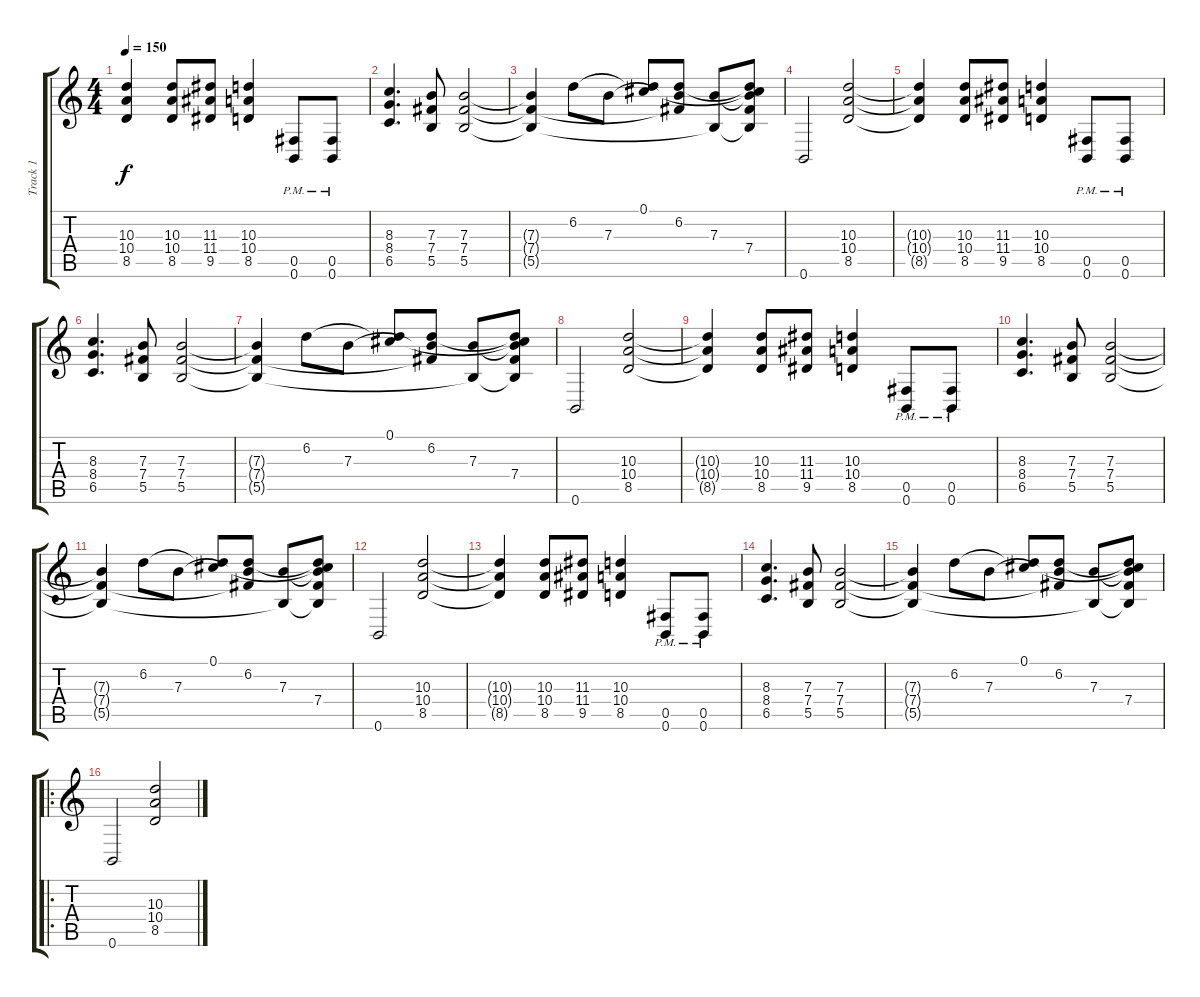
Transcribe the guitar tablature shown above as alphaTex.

\track ("Track 1" "Track 1") {instrument overdrivenguitar}
\staff {score tabs}
\tuning (Db4 Ab3 E3 B2 Gb2 B1) {hide}
\ts (4 4)
\tempo 150
\clef g2
\ks c
(10.3{t} 10.4{t} 8.5{t}).4{dy f} (10.3 10.4 8.5).8 (11.3 11.4 9.5).8 (10.3 10.4 8.5).4 (0.5{pm} 0.6{pm}).8 (0.5{pm} 0.6{pm}).8 |
(8.3 8.4 6.5).4{d} (7.3 7.4 5.5).8 (7.3 7.4 5.5).2 |
(7.3{t} 7.4{t} 5.5{t}).4 6.2.8 7.3.8 (0.1 6.2{t}).8 (6.2 7.3{t} 7.4{t}).8 (7.3 5.5{t}).8 (0.1{t} 6.2{t} 7.3{t} 7.4 5.5{t}).8 |
0.6.2 (10.3 10.4 8.5).2 |
(10.3{t} 10.4{t} 8.5{t}).4 (10.3 10.4 8.5).8 (11.3 11.4 9.5).8 (10.3 10.4 8.5).4 (0.5{pm} 0.6{pm}).8 (0.5{pm} 0.6{pm}).8 |
(8.3 8.4 6.5).4{d} (7.3 7.4 5.5).8 (7.3 7.4 5.5).2 |
(7.3{t} 7.4{t} 5.5{t}).4 6.2.8 7.3.8 (0.1 6.2{t}).8 (6.2 7.3{t} 7.4{t}).8 (7.3 5.5{t}).8 (0.1{t} 6.2{t} 7.3{t} 7.4 5.5{t}).8 |
0.6.2 (10.3 10.4 8.5).2 |
(10.3{t} 10.4{t} 8.5{t}).4 (10.3 10.4 8.5).8 (11.3 11.4 9.5).8 (10.3 10.4 8.5).4 (0.5{pm} 0.6{pm}).8 (0.5{pm} 0.6{pm}).8 |
(8.3 8.4 6.5).4{d} (7.3 7.4 5.5).8 (7.3 7.4 5.5).2 |
(7.3{t} 7.4{t} 5.5{t}).4 6.2.8 7.3.8 (0.1 6.2{t}).8 (6.2 7.3{t} 7.4{t}).8 (7.3 5.5{t}).8 (0.1{t} 6.2{t} 7.3{t} 7.4 5.5{t}).8 |
0.6.2 (10.3 10.4 8.5).2 |
(10.3{t} 10.4{t} 8.5{t}).4 (10.3 10.4 8.5).8 (11.3 11.4 9.5).8 (10.3 10.4 8.5).4 (0.5{pm} 0.6{pm}).8 (0.5{pm} 0.6{pm}).8 |
(8.3 8.4 6.5).4{d} (7.3 7.4 5.5).8 (7.3 7.4 5.5).2 |
(7.3{t} 7.4{t} 5.5{t}).4 6.2.8 7.3.8 (0.1 6.2{t}).8 (6.2 7.3{t} 7.4{t}).8 (7.3 5.5{t}).8 (0.1{t} 6.2{t} 7.3{t} 7.4 5.5{t}).8 |
\ro
0.6.2 (10.3 10.4 8.5).2
